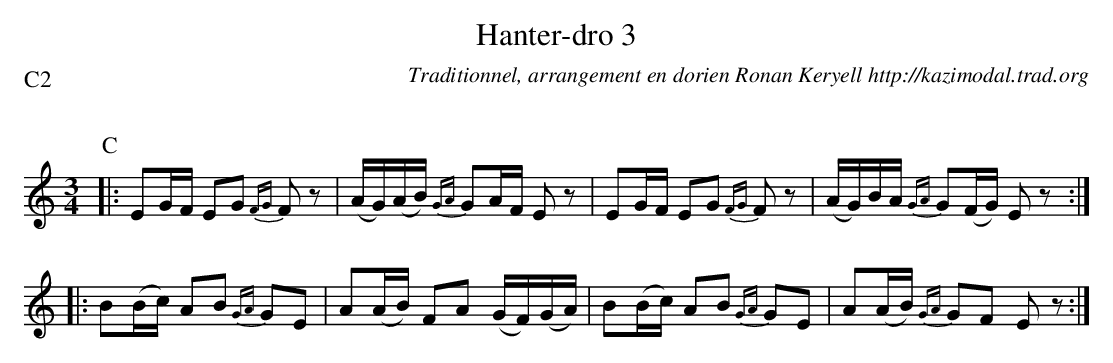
X:1
T:Hanter-dro 3
C:Traditionnel, arrangement en dorien Ronan Keryell http://kazimodal.trad.org
Q:C2=100
P:C2
M:3/4
K:C
P:C
|: EG/2F/2 EG {FG}F z | \
(A/2G/2)(A/2B/2) {GA}GA/2F/2 E z | \
EG/2F/2 EG {FG}F z | \
(A/2G/2)B/2A/2 {GA}G(F/2G/2) E z :|
|: B(B/2c/2) AB {GA}GE | \
A(A/2B/2) FA (G/2F/2)(G/2A/2) | \
B(B/2c/2) AB {GA}GE | \
A(A/2B/2) {GA}GF E z :|
